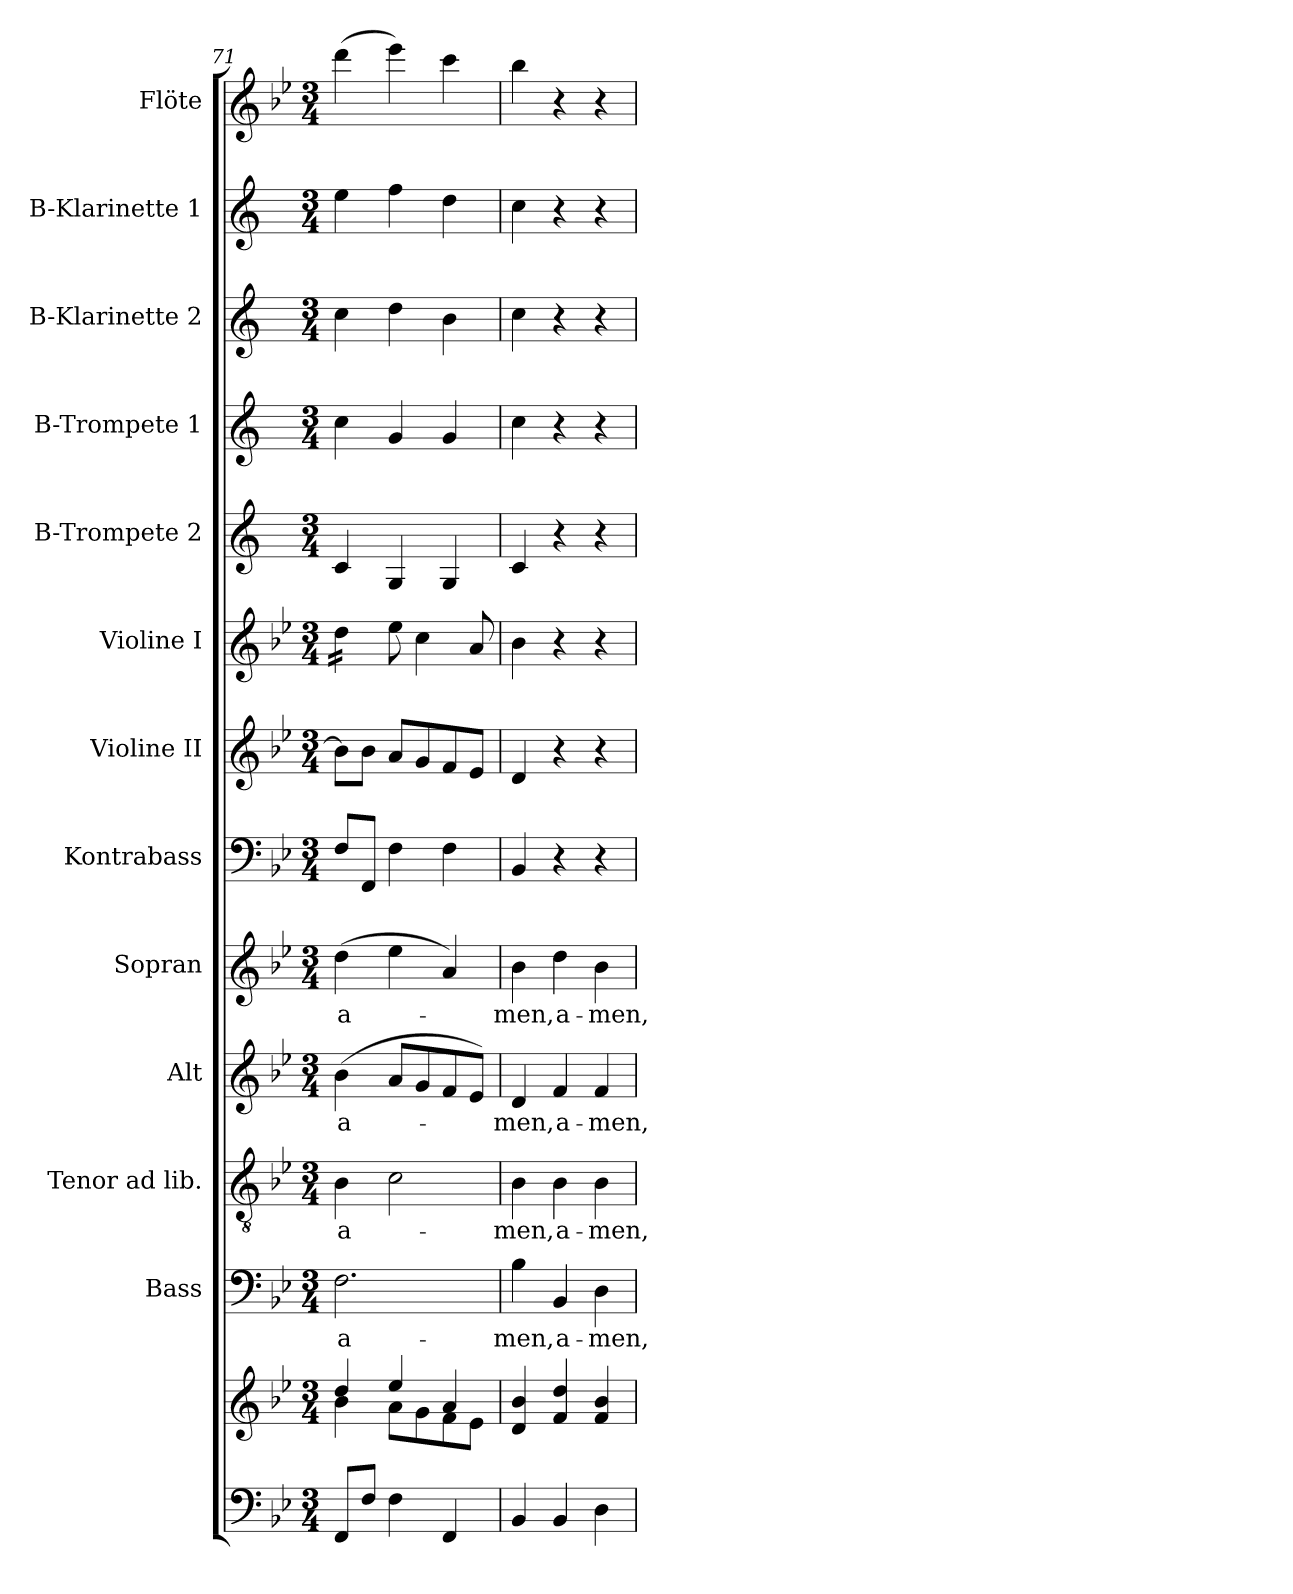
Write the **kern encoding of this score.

**kern	**kern	**kern	**text	**kern	**text	**kern	**text	**kern	**text	**kern	**kern	**kern	**kern	**kern	**kern	**kern	**kern
*part13	*part13	*part12	*part12	*part11	*part11	*part10	*part10	*part9	*part9	*part8	*part7	*part6	*part5	*part4	*part3	*part2	*part1
*staff14	*staff13	*staff12	*staff12	*staff11	*staff11	*staff10	*staff10	*staff9	*staff9	*staff8	*staff7	*staff6	*staff5	*staff4	*staff3	*staff2	*staff1
*	*	*I"Bass	*	*I"Tenor ad lib.	*	*I"Alt	*	*I"Sopran	*	*I"Kontrabass	*I"Violine II	*I"Violine I	*I"B-Trompete 2	*I"B-Trompete 1	*I"B-Klarinette 2	*I"B-Klarinette 1	*I"Flöte
*	*	*I'B.	*	*I'T.	*	*I'A.	*	*I'S.	*	*I'Kb.	*I'Vl. II	*I'Vl. I	*I'B Trp. 2	*I'B Trp. 1	*I'B Kl. 2	*I'B Kl. 1	*I'Fl.
*clefF4	*clefG2	*clefF4	*	*clefGv2	*	*clefG2	*	*clefG2	*	*clefF4	*clefG2	*clefG2	*clefG2	*clefG2	*clefG2	*clefG2	*clefG2
*	*	*	*	*	*	*	*	*	*	*ITrd7c12	*	*	*ITrd1c2	*ITrd1c2	*ITrd1c2	*ITrd1c2	*
*k[b-e-]	*k[b-e-]	*k[b-e-]	*	*k[b-e-]	*	*k[b-e-]	*	*k[b-e-]	*	*k[b-e-]	*k[b-e-]	*k[b-e-]	*k[b-e-]	*k[b-e-]	*k[b-e-]	*k[b-e-]	*k[b-e-]
*B-:	*B-:	*B-:	*	*B-:	*	*B-:	*	*B-:	*	*B-:	*B-:	*B-:	*B-:	*B-:	*B-:	*B-:	*B-:
*M3/4	*M3/4	*M3/4	*	*M3/4	*	*M3/4	*	*M3/4	*	*M3/4	*M3/4	*M3/4	*M3/4	*M3/4	*M3/4	*M3/4	*M3/4
=71	=71	=71	=71	=71	=71	=71	=71	=71	=71	=71	=71	=71	=71	=71	=71	=71	=71
*	*^	*	*	*	*	*	*	*	*	*	*	*	*	*	*	*	*
!	!	!	!	!LO:LY:b	!	!LO:LY:b	!	!LO:LY:b	!	!LO:LY:b	!	!	!	!	!	!	!	!
*	*	*	*	*	*	*	*	*	*	*	*	*	*tremolo	*	*	*	*	*
8FF/L	4dd/	4b-\	2.F\	a-	4B-\	a-	(>4b-\	a-	(>4dd\	a-	8FF/L	8b-\L]	16dd\LL	4B-/	4b-\	4b-\	4dd\	(>4ddd\
.	.	.	.	.	.	.	.	.	.	.	.	.	16dd\	.	.	.	.	.
8F/J	.	.	.	.	.	.	.	.	.	.	8FFF/J	8b-\J	16dd\	.	.	.	.	.
.	.	.	.	.	.	.	.	.	.	.	.	.	16dd\JJ	.	.	.	.	.
*	*	*	*	*	*	*	*	*	*	*	*	*	*Xtremolo	*	*	*	*	*
4F\	4ee-/	8a\L	.	.	2c\	.	8a/L	.	4ee-\	.	4FF\	8a/L	8ee-\	4F/	4f/	4cc\	4ee-\	4eee-\)
.	.	8g\	.	.	.	.	8g/	.	.	.	.	8g/	4cc\	.	.	.	.	.
4FF/	4a/	8f\	.	.	.	.	8f/	.	4a/)	.	4FF\	8f/	.	4F/	4f/	4a\	4cc\	4ccc\
.	.	8e-\J	.	.	.	.	8e-/J)	.	.	.	.	8e-/J	8a/	.	.	.	.	.
=72	=72	=72	=72	=72	=72	=72	=72	=72	=72	=72	=72	=72	=72	=72	=72	=72	=72	=72
!	!	!	!	!LO:LY:b	!	!LO:LY:b	!	!LO:LY:b	!	!LO:LY:b	!	!	!	!	!	!	!	!
*	*v	*v	*	*	*	*	*	*	*	*	*	*	*	*	*	*	*	*
4BB-/	4d/ 4b-/	4B-\	-men,	4B-\	-men,	4d/	-men,	4b-\	-men,	4BBB-/	4d/	4b-\	4B-/	4b-\	4b-\	4b-\	4bb-\
!	!	!	!LO:LY:b	!	!LO:LY:b	!	!LO:LY:b	!	!LO:LY:b	!	!	!	!	!	!	!	!
4BB-/	4f/ 4dd/	4BB-/	a-	4B-\	a-	4f/	a-	4dd\	a-	4r	4r	4r	4r	4r	4r	4r	4r
!	!	!	!LO:LY:b	!	!LO:LY:b	!	!LO:LY:b	!	!LO:LY:b	!	!	!	!	!	!	!	!
4D\	4f/ 4b-/	4D\	-men,	4B-\	-men,	4f/	-men,	4b-\	-men,	4r	4r	4r	4r	4r	4r	4r	4r
=	=	=	=	=	=	=	=	=	=	=	=	=	=	=	=	=	=
*-	*-	*-	*-	*-	*-	*-	*-	*-	*-	*-	*-	*-	*-	*-	*-	*-	*-
